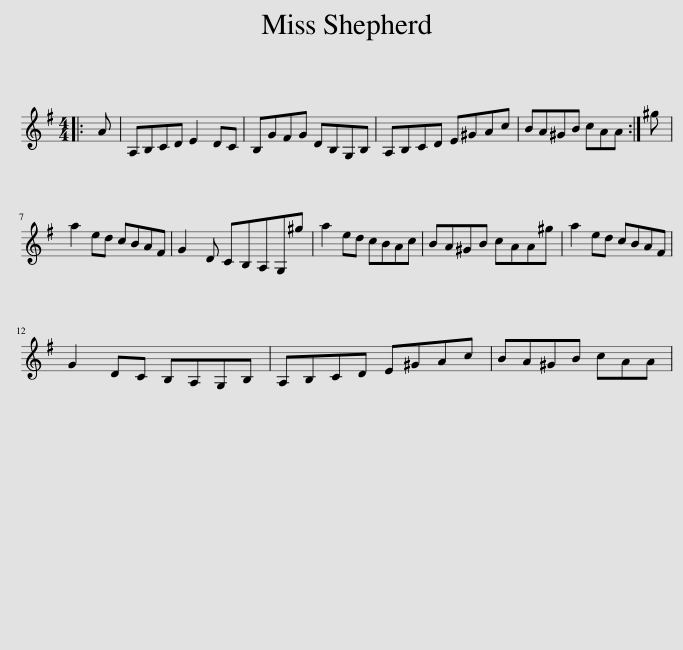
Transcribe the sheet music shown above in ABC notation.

X:1
L:1/8
M:4/4
I:linebreak $
K:G
V:1 treble
V:1
|: A | A,B,CD E2 DC | B,GFG DB,G,B, | A,B,CD E^GAc | BA^GB cAA :| %5
 ^g |$ a2 ed cBAF | G2 D CB,A,G,^g | a2 ed cBAc | BA^GB cAA^g | %10
 a2 ed cBAF |$ G2 DC B,A,G,B, | A,B,CD E^GAc | BA^GB cAA | %14
